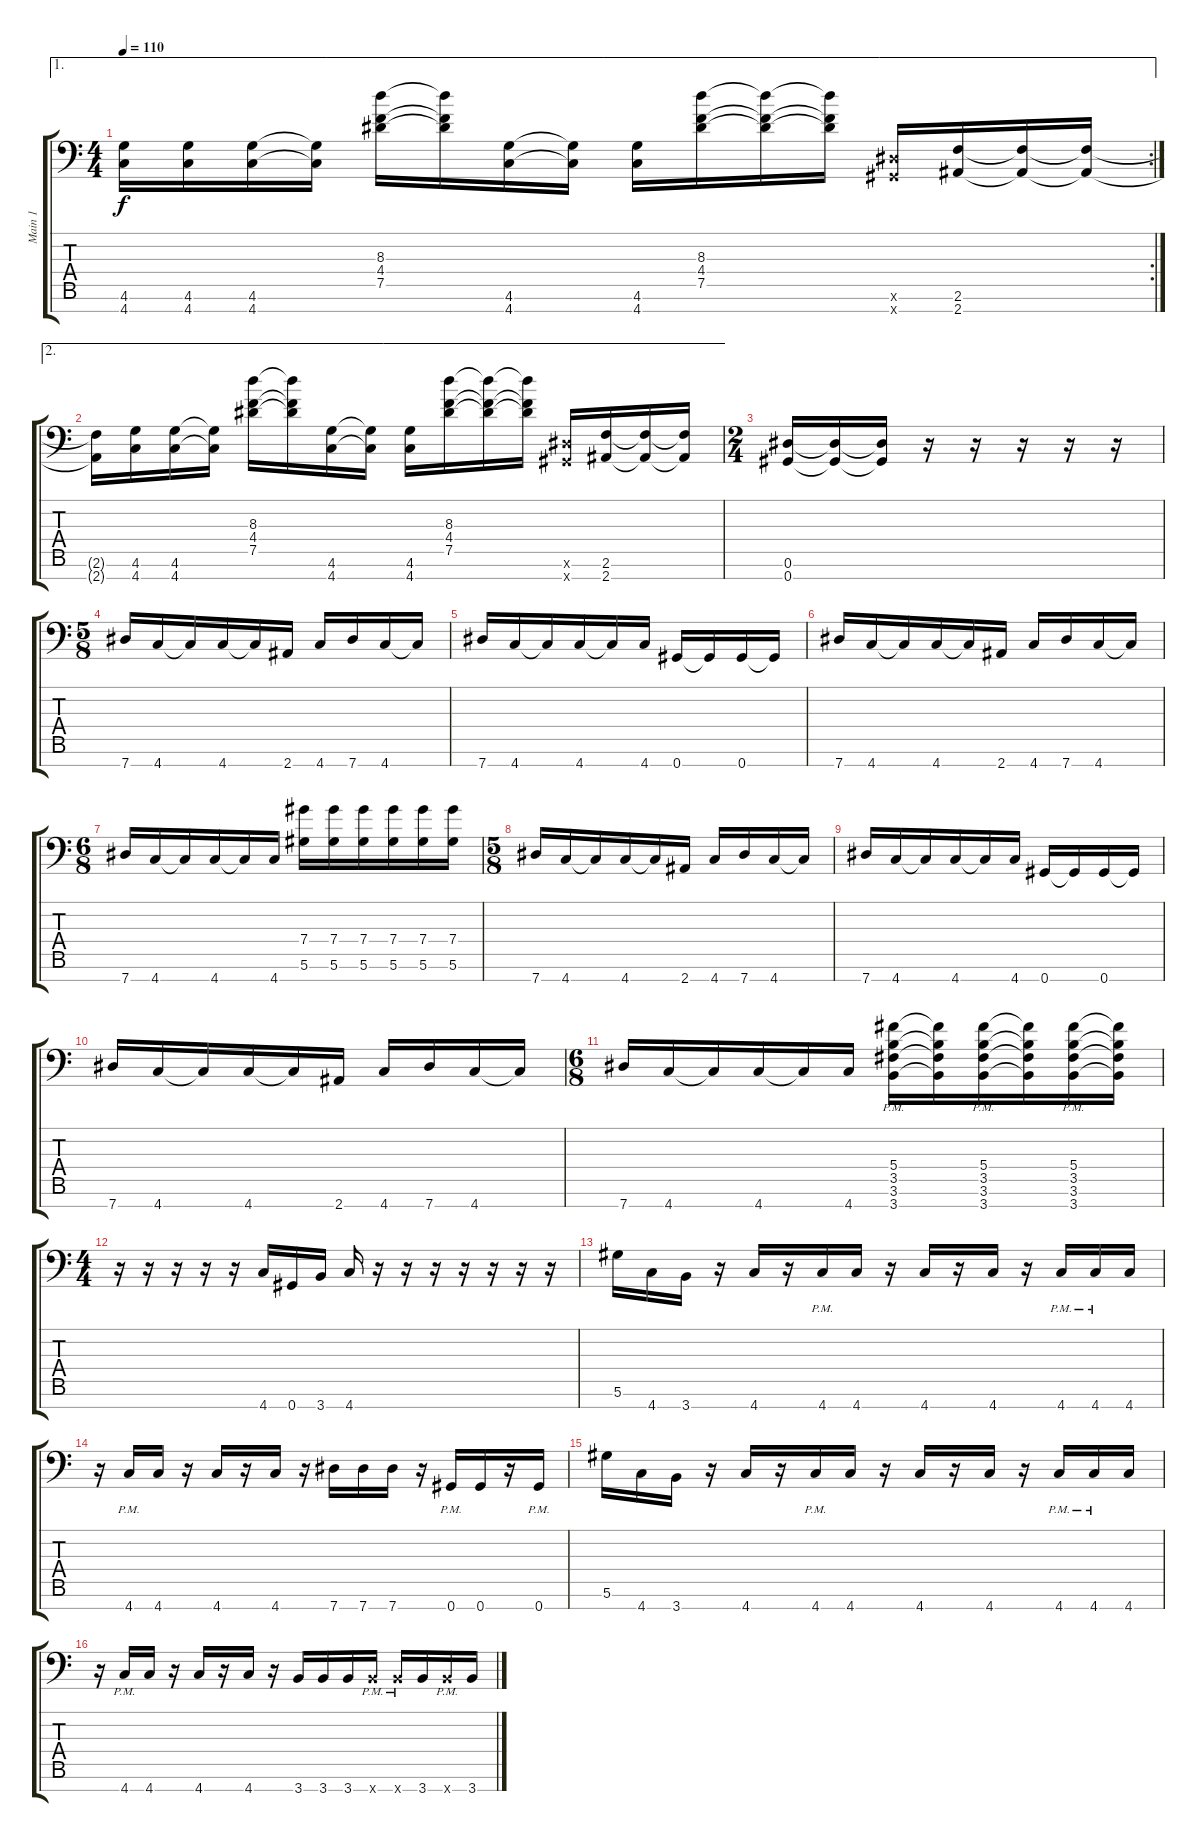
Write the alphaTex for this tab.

\track ("Main 1" "Main 1") {instrument distortionguitar}
\staff {score tabs}
\tuning (Eb4 Bb3 Gb3 Db3 Ab2 Eb2 Ab1) {hide}
\ae 1
\rc 2
\ts (4 4)
\tempo 110
\clef f4
\ks c
(4.6{t} 4.7{t}).16{dy f} (4.6 4.7).16 (4.6 4.7).16 (4.6{t} 4.7{t}).16 (8.3 4.4 7.5).16 (8.3{t} 4.4{t} 7.5{t}).16 (4.6 4.7).16 (4.6{t} 4.7{t}).16 (4.6 4.7).16 (8.3 4.4 7.5).16 (8.3{t} 4.4{t} 7.5{t}).16 (8.3{t} 4.4{t} 7.5{t}).16 (0.6{x} 0.7{x}).16 (2.6 2.7).16 (2.6{t} 2.7{t}).16 (2.6{t} 2.7{t}).16 |
\ae 2
(2.6{t} 2.7{t}).16 (4.6 4.7).16 (4.6 4.7).16 (4.6{t} 4.7{t}).16 (8.3 4.4 7.5).16 (8.3{t} 4.4{t} 7.5{t}).16 (4.6 4.7).16 (4.6{t} 4.7{t}).16 (4.6 4.7).16 (8.3 4.4 7.5).16 (8.3{t} 4.4{t} 7.5{t}).16 (8.3{t} 4.4{t} 7.5{t}).16 (0.6{x} 0.7{x}).16 (2.6 2.7).16 (2.6{t} 2.7{t}).16 (2.6{t} 2.7{t}).16 |
\ts (2 4)
(0.6 0.7).16 (0.6{t} 0.7{t}).16 (0.6{t} 0.7{t}).16 r.16 r.16 r.16 r.16 r.16 |
\ts (5 8)
7.7.16 4.7.16 4.7{t}.16 4.7.16 4.7{t}.16 2.7.16 4.7.16 7.7.16 4.7.16 4.7{t}.16 |
7.7.16 4.7.16 4.7{t}.16 4.7.16 4.7{t}.16 4.7.16 0.7.16 0.7{t}.16 0.7.16 0.7{t}.16 |
7.7.16 4.7.16 4.7{t}.16 4.7.16 4.7{t}.16 2.7.16 4.7.16 7.7.16 4.7.16 4.7{t}.16 |
\ts (6 8)
7.7.16 4.7.16 4.7{t}.16 4.7.16 4.7{t}.16 4.7.16 (7.4 5.6).16 (7.4 5.6).16 (7.4 5.6).16 (7.4 5.6).16 (7.4 5.6).16 (7.4 5.6).16 |
\ts (5 8)
7.7.16 4.7.16 4.7{t}.16 4.7.16 4.7{t}.16 2.7.16 4.7.16 7.7.16 4.7.16 4.7{t}.16 |
7.7.16 4.7.16 4.7{t}.16 4.7.16 4.7{t}.16 4.7.16 0.7.16 0.7{t}.16 0.7.16 0.7{t}.16 |
7.7.16 4.7.16 4.7{t}.16 4.7.16 4.7{t}.16 2.7.16 4.7.16 7.7.16 4.7.16 4.7{t}.16 |
\ts (6 8)
7.7.16 4.7.16 4.7{t}.16 4.7.16 4.7{t}.16 4.7.16 (5.4{pm} 3.5{pm} 3.6{pm} 3.7{pm}).16 (5.4{t} 3.5{t} 3.6{t} 3.7{t}).16 (5.4{pm} 3.5{pm} 3.6{pm} 3.7{pm}).16 (5.4{t} 3.5{t} 3.6{t} 3.7{t}).16 (5.4{pm} 3.5{pm} 3.6{pm} 3.7{pm}).16 (5.4{t} 3.5{t} 3.6{t} 3.7{t}).16 |
\ts (4 4)
r.16 r.16 r.16 r.16 r.16 4.7.16 0.7.16 3.7.16 4.7.16 r.16 r.16 r.16 r.16 r.16 r.16 r.16 |
5.6.16 4.7.16 3.7.16 r.16 4.7.16 r.16 4.7{pm}.16 4.7.16 r.16 4.7.16 r.16 4.7.16 r.16 4.7{pm}.16 4.7{pm}.16 4.7.16 |
r.16 4.7{pm}.16 4.7.16 r.16 4.7.16 r.16 4.7.16 r.16 7.7.16 7.7.16 7.7.16 r.16 0.7{pm}.16 0.7.16 r.16 0.7{pm}.16 |
5.6.16 4.7.16 3.7.16 r.16 4.7.16 r.16 4.7{pm}.16 4.7.16 r.16 4.7.16 r.16 4.7.16 r.16 4.7{pm}.16 4.7{pm}.16 4.7.16 |
r.16 4.7{pm}.16 4.7.16 r.16 4.7.16 r.16 4.7.16 r.16 3.7.16 3.7.16 3.7.16 3.7{pm x}.16 3.7{pm x}.16 3.7.16 3.7{pm x}.16 3.7.16
